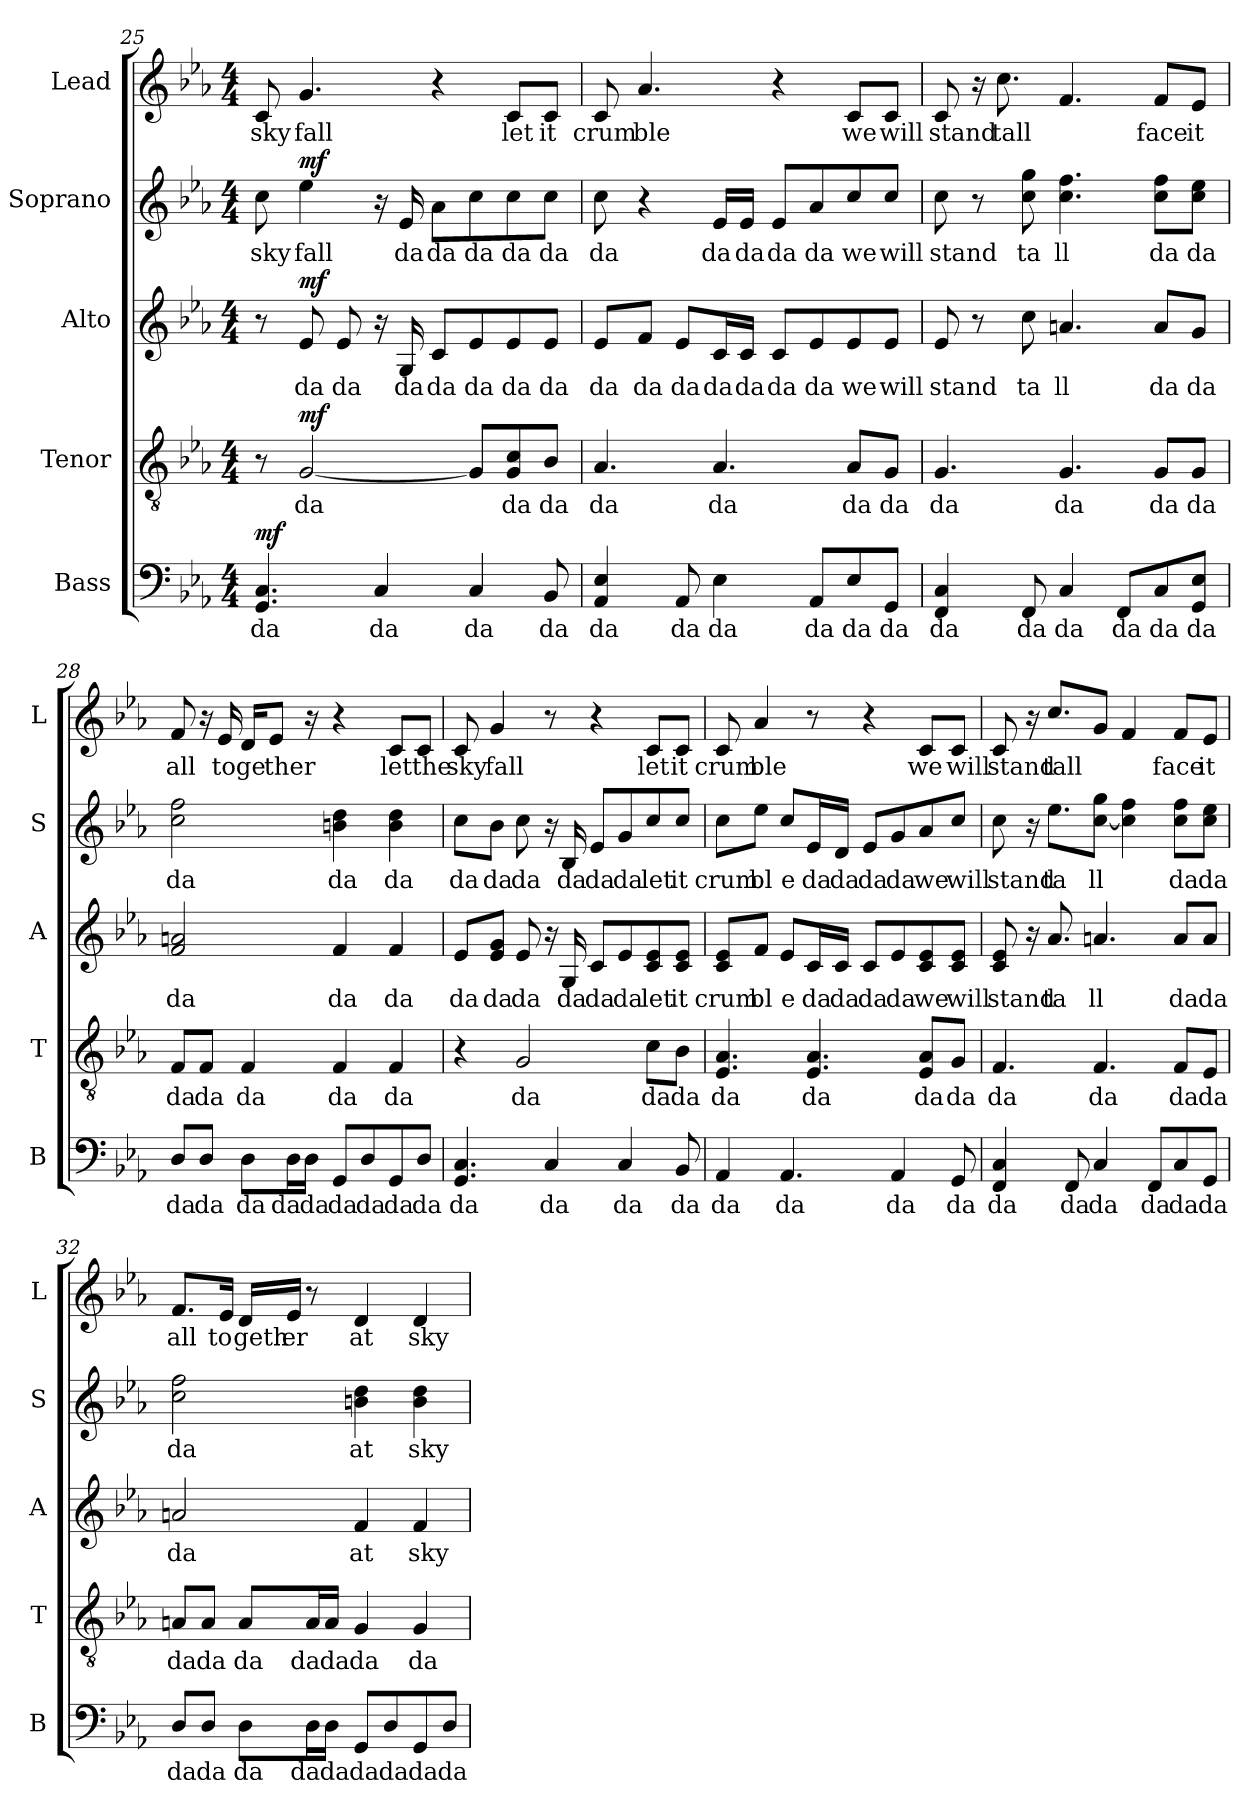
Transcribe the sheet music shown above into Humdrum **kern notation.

**kern	**text	**dynam	**kern	**text	**dynam	**kern	**text	**dynam	**kern	**text	**dynam	**kern	**text
*part5	*part5	*part5	*part4	*part4	*part4	*part3	*part3	*part3	*part2	*part2	*part2	*part1	*part1
*staff5	*staff5	*staff5	*staff4	*staff4	*staff4	*staff3	*staff3	*staff3	*staff2	*staff2	*staff2	*staff1	*staff1
*I"Bass	*	*	*I"Tenor	*	*	*I"Alto	*	*	*I"Soprano	*	*	*I"Lead	*
*I'B	*	*	*I'T	*	*	*I'A	*	*	*I'S	*	*	*I'L	*
!!LO:LB:g=z
*clefF4	*	*	*clefGv2	*	*	*clefG2	*	*	*clefG2	*	*	*clefG2	*
*k[b-e-a-]	*	*	*k[b-e-a-]	*	*	*k[b-e-a-]	*	*	*k[b-e-a-]	*	*	*k[b-e-a-]	*
*M4/4	*	*	*M4/4	*	*	*M4/4	*	*	*M4/4	*	*	*M4/4	*
=25	=25	=25	=25	=25	=25	=25	=25	=25	=25	=25	=25	=25	=25
!	!LO:LY:b	!LO:DY:a	!	!	!	!	!	!	!	!LO:LY:b	!	!	!LO:LY:b
4.GG/ 4.C/	da	mf	8r	.	.	8r	.	.	8cc\	sky	.	8c/	sky
!	!	!	!	!LO:LY:b	!LO:DY:a	!	!LO:LY:b	!LO:DY:a	!	!LO:LY:b	!LO:DY:a	!	!LO:LY:b
.	.	.	[2G/	da	mf	8e-/	da	mf	4ee-\	fall	mf	4.g/	fall
!	!	!	!	!	!	!	!LO:LY:b	!	!	!	!	!	!
.	.	.	.	.	.	8e-/	da	.	.	.	.	.	.
!	!LO:LY:b	!	!	!	!	!	!	!	!	!	!	!	!
4C/	da	.	.	.	.	16r	.	.	16r	.	.	.	.
!	!	!	!	!	!	!	!LO:LY:b	!	!	!LO:LY:b	!	!	!
.	.	.	.	.	.	16G/	da	.	16e-/	da	.	.	.
!	!	!	!	!	!	!	!LO:LY:b	!	!	!LO:LY:b	!	!	!
.	.	.	.	.	.	8c/L	da	.	8a-\L	da	.	4r	.
!	!LO:LY:b	!	!	!	!	!	!LO:LY:b	!	!	!LO:LY:b	!	!	!
4C/	da	.	8G/L]	.	.	8e-/	da	.	8cc\	da	.	.	.
!	!	!	!	!LO:LY:b	!	!	!LO:LY:b	!	!	!LO:LY:b	!	!	!LO:LY:b
.	.	.	8G/ 8c/	da	.	8e-/	da	.	8cc\	da	.	8c/L	let
!	!LO:LY:b	!	!	!LO:LY:b	!	!	!LO:LY:b	!	!	!LO:LY:b	!	!	!LO:LY:b
8BB-/	da	.	8B-/J	da	.	8e-/J	da	.	8cc\J	da	.	8c/J	it
=26	=26	=26	=26	=26	=26	=26	=26	=26	=26	=26	=26	=26	=26
!	!LO:LY:b	!	!	!LO:LY:b	!	!	!LO:LY:b	!	!	!LO:LY:b	!	!	!LO:LY:b
4AA-/ 4E-/	da	.	4.A-/	da	.	8e-/L	da	.	8cc\	da	.	8c/	crum
!	!	!	!	!	!	!	!LO:LY:b	!	!	!	!	!	!LO:LY:b
.	.	.	.	.	.	8f/J	da	.	4r	.	.	4.a-/	ble
!	!LO:LY:b	!	!	!	!	!	!LO:LY:b	!	!	!	!	!	!
8AA-/	da	.	.	.	.	8e-/L	da	.	.	.	.	.	.
!	!LO:LY:b	!	!	!LO:LY:b	!	!	!LO:LY:b	!	!	!LO:LY:b	!	!	!
4E-\	da	.	4.A-/	da	.	16c/L	da	.	16e-/LL	da	.	.	.
!	!	!	!	!	!	!	!LO:LY:b	!	!	!LO:LY:b	!	!	!
.	.	.	.	.	.	16c/JJ	da	.	16e-/JJ	da	.	.	.
!	!	!	!	!	!	!	!LO:LY:b	!	!	!LO:LY:b	!	!	!
.	.	.	.	.	.	8c/L	da	.	8e-/L	da	.	4r	.
!	!LO:LY:b	!	!	!	!	!	!LO:LY:b	!	!	!LO:LY:b	!	!	!
8AA-/L	da	.	.	.	.	8e-/	da	.	8a-/	da	.	.	.
!	!LO:LY:b	!	!	!LO:LY:b	!	!	!LO:LY:b	!	!	!LO:LY:b	!	!	!LO:LY:b
8E-/	da	.	8A-/L	da	.	8e-/	we	.	8cc/	we	.	8c/L	we
!	!LO:LY:b	!	!	!LO:LY:b	!	!	!LO:LY:b	!	!	!LO:LY:b	!	!	!LO:LY:b
8GG/J	da	.	8G/J	da	.	8e-/J	will	.	8cc/J	will	.	8c/J	will
=27	=27	=27	=27	=27	=27	=27	=27	=27	=27	=27	=27	=27	=27
!	!LO:LY:b	!	!	!LO:LY:b	!	!	!LO:LY:b	!	!	!LO:LY:b	!	!	!LO:LY:b
4FF/ 4C/	da	.	4.G/	da	.	8e-/	stand	.	8cc\	stand	.	8c/	stand
.	.	.	.	.	.	8r	.	.	8r	.	.	16r	.
!	!	!	!	!	!	!	!	!	!	!	!	!	!LO:LY:b
.	.	.	.	.	.	.	.	.	.	.	.	8.cc\	tall
!	!LO:LY:b	!	!	!	!	!	!LO:LY:b	!	!	!LO:LY:b	!	!	!
8FF/	da	.	.	.	.	8cc\	ta	.	8cc\ 8gg\	ta	.	.	.
!	!LO:LY:b	!	!	!LO:LY:b	!	!	!LO:LY:b	!	!	!LO:LY:b	!	!	!
4C/	da	.	4.G/	da	.	4.an/	ll	.	4.cc\ 4.ff\	ll	.	4.f/	.
!	!LO:LY:b	!	!	!	!	!	!	!	!	!	!	!	!
8FF/L	da	.	.	.	.	.	.	.	.	.	.	.	.
!	!LO:LY:b	!	!	!LO:LY:b	!	!	!LO:LY:b	!	!	!LO:LY:b	!	!	!LO:LY:b
8C/	da	.	8G/L	da	.	8a/L	da	.	8cc\ 8ff\L	da	.	8f/L	face
!	!LO:LY:b	!	!	!LO:LY:b	!	!	!LO:LY:b	!	!	!LO:LY:b	!	!	!LO:LY:b
8GG/ 8E-/J	da	.	8G/J	da	.	8g/J	da	.	8cc\ 8ee-\J	da	.	8e-/J	it
!!LO:PB:g=z
=28	=28	=28	=28	=28	=28	=28	=28	=28	=28	=28	=28	=28	=28
!	!LO:LY:b	!	!	!LO:LY:b	!	!	!LO:LY:b	!	!	!LO:LY:b	!	!	!LO:LY:b
8D/L	da	.	8F/L	da	.	2f/ 2an/	da	.	2cc\ 2ff\	da	.	8f/	all
!	!LO:LY:b	!	!	!LO:LY:b	!	!	!	!	!	!	!	!	!
8D/J	da	.	8F/J	da	.	.	.	.	.	.	.	16r	.
!	!	!	!	!	!	!	!	!	!	!	!	!	!LO:LY:b
.	.	.	.	.	.	.	.	.	.	.	.	16e-/	to
!	!LO:LY:b	!	!	!LO:LY:b	!	!	!	!	!	!	!	!	!LO:LY:b
8D\L	da	.	4F/	da	.	.	.	.	.	.	.	16d/KL	ge
!	!	!	!	!	!	!	!	!	!	!	!	!	!LO:LY:b
.	.	.	.	.	.	.	.	.	.	.	.	8e-/J	ther
!	!LO:LY:b	!	!	!	!	!	!	!	!	!	!	!	!
16D\L	da	.	.	.	.	.	.	.	.	.	.	.	.
!	!LO:LY:b	!	!	!	!	!	!	!	!	!	!	!	!
16D\JJ	da	.	.	.	.	.	.	.	.	.	.	16r	.
!	!LO:LY:b	!	!	!LO:LY:b	!	!	!LO:LY:b	!	!	!LO:LY:b	!	!	!
8GG/L	da	.	4F/	da	.	4f/	da	.	4bn\ 4dd\	da	.	4r	.
!	!LO:LY:b	!	!	!	!	!	!	!	!	!	!	!	!
8D/	da	.	.	.	.	.	.	.	.	.	.	.	.
!	!LO:LY:b	!	!	!LO:LY:b	!	!	!LO:LY:b	!	!	!LO:LY:b	!	!	!LO:LY:b
8GG/	da	.	4F/	da	.	4f/	da	.	4b\ 4dd\	da	.	8c/L	let
!	!LO:LY:b	!	!	!	!	!	!	!	!	!	!	!	!LO:LY:b
8D/J	da	.	.	.	.	.	.	.	.	.	.	8c/J	the
=29	=29	=29	=29	=29	=29	=29	=29	=29	=29	=29	=29	=29	=29
!	!LO:LY:b	!	!	!	!	!	!LO:LY:b	!	!	!LO:LY:b	!	!	!LO:LY:b
4.GG/ 4.C/	da	.	4r	.	.	8e-/L	da	.	8cc\L	da	.	8c/	sky
!	!	!	!	!	!	!	!LO:LY:b	!	!	!LO:LY:b	!	!	!LO:LY:b
.	.	.	.	.	.	8e-/ 8g/J	da	.	8b-\J	da	.	4g/	fall
!	!	!	!	!LO:LY:b	!	!	!LO:LY:b	!	!	!LO:LY:b	!	!	!
.	.	.	2G/	da	.	8e-/	da	.	8cc\	da	.	.	.
!	!LO:LY:b	!	!	!	!	!	!	!	!	!	!	!	!
4C/	da	.	.	.	.	16r	.	.	16r	.	.	8r	.
!	!	!	!	!	!	!	!LO:LY:b	!	!	!LO:LY:b	!	!	!
.	.	.	.	.	.	16G/	da	.	16B-/	da	.	.	.
!	!	!	!	!	!	!	!LO:LY:b	!	!	!LO:LY:b	!	!	!
.	.	.	.	.	.	8c/L	da	.	8e-/L	da	.	4r	.
!	!LO:LY:b	!	!	!	!	!	!LO:LY:b	!	!	!LO:LY:b	!	!	!
4C/	da	.	.	.	.	8e-/	da	.	8g/	da	.	.	.
!	!	!	!	!LO:LY:b	!	!	!LO:LY:b	!	!	!LO:LY:b	!	!	!LO:LY:b
.	.	.	8c\L	da	.	8c/ 8e-/	let	.	8cc/	let	.	8c/L	let
!	!LO:LY:b	!	!	!LO:LY:b	!	!	!LO:LY:b	!	!	!LO:LY:b	!	!	!LO:LY:b
8BB-/	da	.	8B-\J	da	.	8c/ 8e-/J	it	.	8cc/J	it	.	8c/J	it
=30	=30	=30	=30	=30	=30	=30	=30	=30	=30	=30	=30	=30	=30
!	!LO:LY:b	!	!	!LO:LY:b	!	!	!LO:LY:b	!	!	!LO:LY:b	!	!	!LO:LY:b
4AA-/	da	.	4.E-/ 4.A-/	da	.	8c/ 8e-/L	crum	.	8cc\L	crum	.	8c/	crum
!	!	!	!	!	!	!	!LO:LY:b	!	!	!LO:LY:b	!	!	!LO:LY:b
.	.	.	.	.	.	8f/J	bl	.	8ee-\J	bl	.	4a-/	ble
!	!LO:LY:b	!	!	!	!	!	!LO:LY:b	!	!	!LO:LY:b	!	!	!
4.AA-/	da	.	.	.	.	8e-/L	e	.	8cc/L	e	.	.	.
!	!	!	!	!LO:LY:b	!	!	!LO:LY:b	!	!	!LO:LY:b	!	!	!
.	.	.	4.E-/ 4.A-/	da	.	16c/L	da	.	16e-/L	da	.	8r	.
!	!	!	!	!	!	!	!LO:LY:b	!	!	!LO:LY:b	!	!	!
.	.	.	.	.	.	16c/JJ	da	.	16d/JJ	da	.	.	.
!	!	!	!	!	!	!	!LO:LY:b	!	!	!LO:LY:b	!	!	!
.	.	.	.	.	.	8c/L	da	.	8e-/L	da	.	4r	.
!	!LO:LY:b	!	!	!	!	!	!LO:LY:b	!	!	!LO:LY:b	!	!	!
4AA-/	da	.	.	.	.	8e-/	da	.	8g/	da	.	.	.
!	!	!	!	!LO:LY:b	!	!	!LO:LY:b	!	!	!LO:LY:b	!	!	!LO:LY:b
.	.	.	8E-/ 8A-/L	da	.	8c/ 8e-/	we	.	8a-/	we	.	8c/L	we
!	!LO:LY:b	!	!	!LO:LY:b	!	!	!LO:LY:b	!	!	!LO:LY:b	!	!	!LO:LY:b
8GG/	da	.	8G/J	da	.	8c/ 8e-/J	will	.	8cc/J	will	.	8c/J	will
!!LO:LB:g=z
=31	=31	=31	=31	=31	=31	=31	=31	=31	=31	=31	=31	=31	=31
!	!LO:LY:b	!	!	!LO:LY:b	!	!	!LO:LY:b	!	!	!LO:LY:b	!	!	!LO:LY:b
4FF/ 4C/	da	.	4.F/	da	.	8c/ 8e-/	stand	.	8cc\	stand	.	8c/	stand
.	.	.	.	.	.	16r	.	.	16r	.	.	16r	.
!	!	!	!	!	!	!	!LO:LY:b	!	!	!LO:LY:b	!	!	!LO:LY:b
.	.	.	.	.	.	8.a-/	ta	.	8.ee-\L	ta	.	8.cc/L	tall
!	!LO:LY:b	!	!	!	!	!	!	!	!	!	!	!	!
8FF/	da	.	.	.	.	.	.	.	.	.	.	.	.
!	!LO:LY:b	!	!	!LO:LY:b	!	!	!LO:LY:b	!	!	!LO:LY:b	!	!	!
4C/	da	.	4.F/	da	.	4.an/	ll	.	[8cc\ 8gg\J	ll	.	8g/J	.
.	.	.	.	.	.	.	.	.	4cc\] 4ff\	.	.	4f/	.
!	!LO:LY:b	!	!	!	!	!	!	!	!	!	!	!	!
8FF/L	da	.	.	.	.	.	.	.	.	.	.	.	.
!	!LO:LY:b	!	!	!LO:LY:b	!	!	!LO:LY:b	!	!	!LO:LY:b	!	!	!LO:LY:b
8C/	da	.	8F/L	da	.	8a/L	da	.	8cc\ 8ff\L	da	.	8f/L	face
!	!LO:LY:b	!	!	!LO:LY:b	!	!	!LO:LY:b	!	!	!LO:LY:b	!	!	!LO:LY:b
8GG/J	da	.	8E-/J	da	.	8a/J	da	.	8cc\ 8ee-\J	da	.	8e-/J	it
=32	=32	=32	=32	=32	=32	=32	=32	=32	=32	=32	=32	=32	=32
!	!LO:LY:b	!	!	!LO:LY:b	!	!	!LO:LY:b	!	!	!LO:LY:b	!	!	!LO:LY:b
8D/L	da	.	8An/L	da	.	2an/	da	.	2cc\ 2ff\	da	.	8.f/L	all
!	!LO:LY:b	!	!	!LO:LY:b	!	!	!	!	!	!	!	!	!
8D/J	da	.	8A/J	da	.	.	.	.	.	.	.	.	.
!	!	!	!	!	!	!	!	!	!	!	!	!	!LO:LY:b
.	.	.	.	.	.	.	.	.	.	.	.	16e-/Jk	to
!	!LO:LY:b	!	!	!LO:LY:b	!	!	!	!	!	!	!	!	!LO:LY:b
8D\L	da	.	8A/L	da	.	.	.	.	.	.	.	16d/LL	geth
!	!	!	!	!	!	!	!	!	!	!	!	!	!LO:LY:b
.	.	.	.	.	.	.	.	.	.	.	.	16e-/JJ	er
!	!LO:LY:b	!	!	!LO:LY:b	!	!	!	!	!	!	!	!	!
16D\L	da	.	16A/L	da	.	.	.	.	.	.	.	8r	.
!	!LO:LY:b	!	!	!LO:LY:b	!	!	!	!	!	!	!	!	!
16D\JJ	da	.	16A/JJ	da	.	.	.	.	.	.	.	.	.
!	!LO:LY:b	!	!	!LO:LY:b	!	!	!LO:LY:b	!	!	!LO:LY:b	!	!	!LO:LY:b
8GG/L	da	.	4G/	da	.	4f/	at	.	4bn\ 4dd\	at	.	4d/	at
!	!LO:LY:b	!	!	!	!	!	!	!	!	!	!	!	!
8D/	da	.	.	.	.	.	.	.	.	.	.	.	.
!	!LO:LY:b	!	!	!LO:LY:b	!	!	!LO:LY:b	!	!	!LO:LY:b	!	!	!LO:LY:b
8GG/	da	.	4G/	da	.	4f/	sky	.	4b\ 4dd\	sky	.	4d/	sky
!	!LO:LY:b	!	!	!	!	!	!	!	!	!	!	!	!
8D/J	da	.	.	.	.	.	.	.	.	.	.	.	.
=	=	=	=	=	=	=	=	=	=	=	=	=	=
*-	*-	*-	*-	*-	*-	*-	*-	*-	*-	*-	*-	*-	*-
